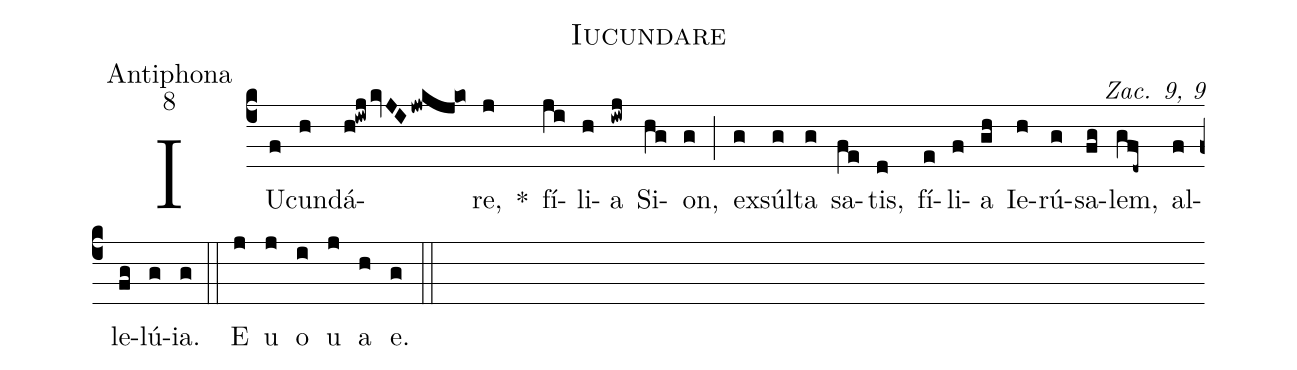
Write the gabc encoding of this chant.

name:Iucundare;
office-part:Antiphona;
mode:8;
commentary:Zac. 9, 9;
%%
(c4) IU(f)cun(h)dá(h!iwj!/kvJI!/jw@kj@ko)re,(j) *() fí(ji)li(h)a(iwj) Si(hg)on,(g) (;) ex(g)súl(g)ta(g) sa(fe)tis,(d) fí(e)li(f)a(gh) Ie(h)rú(g)sa(fg)lem,(gfd~) al(f)le(fg)lú(g)ia.(g) (::) E(j) u(j) o(i) u(j) a(h) e.(g) (::)
